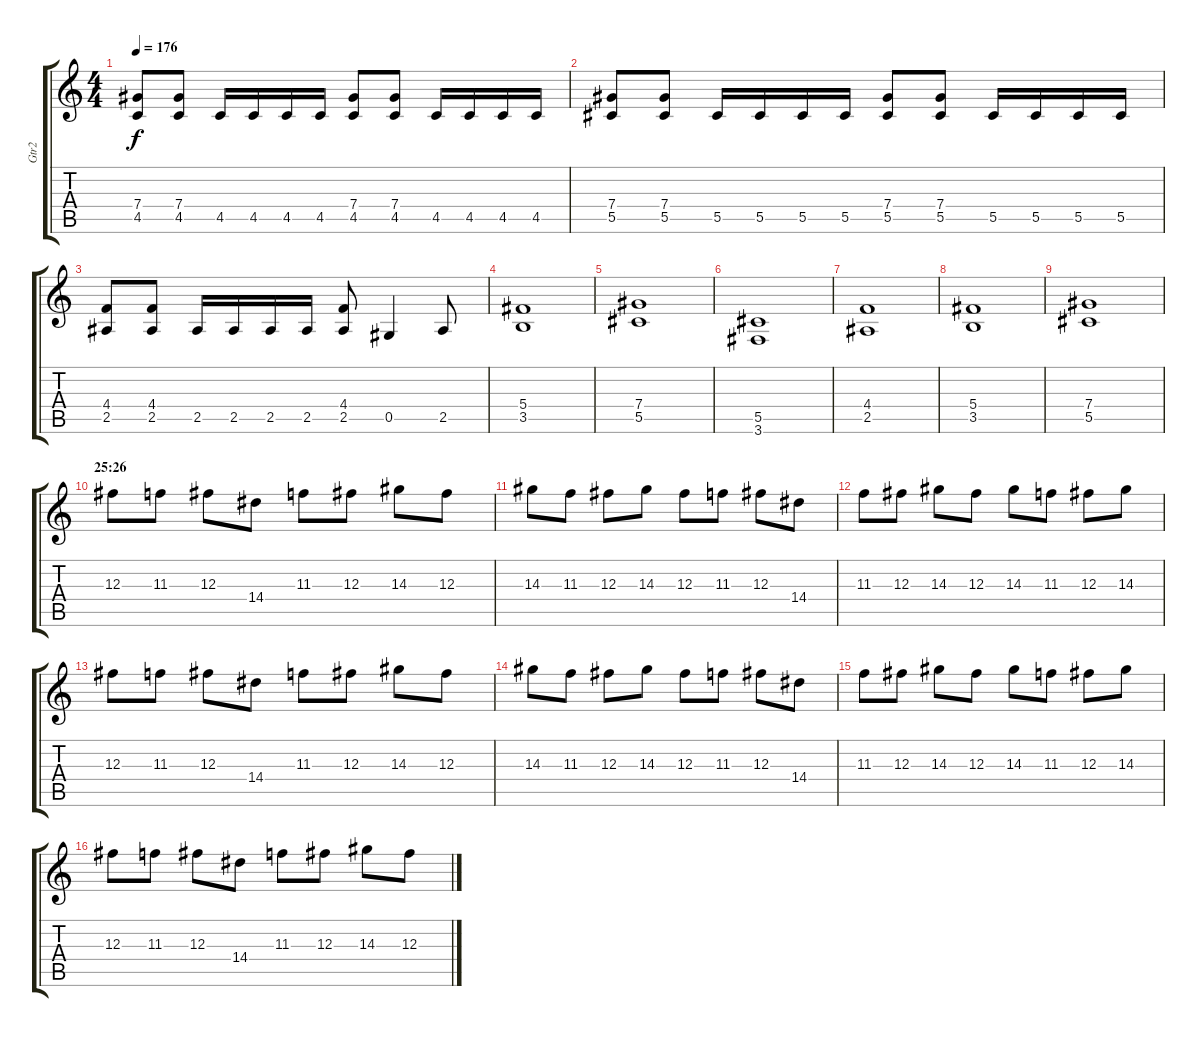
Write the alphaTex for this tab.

\track ("Gtr2" "Gtr2") {instrument overdrivenguitar}
\staff {score tabs}
\tuning (Eb4 Bb3 Gb3 Db3 Ab2 Eb2) {hide}
\ts (4 4)
\tempo 176
\clef g2
\ks c
(7.4 4.5).8{dy f} (7.4 4.5).8 4.5.16 4.5.16 4.5.16 4.5.16 (7.4 4.5).8 (7.4 4.5).8 4.5.16 4.5.16 4.5.16 4.5.16 |
(7.4 5.5).8 (7.4 5.5).8 5.5.16 5.5.16 5.5.16 5.5.16 (7.4 5.5).8 (7.4 5.5).8 5.5.16 5.5.16 5.5.16 5.5.16 |
(4.4 2.5).8 (4.4 2.5).8 2.5.16 2.5.16 2.5.16 2.5.16 (4.4 2.5).8 0.5.4 2.5.8 |
(5.4 3.5).1 |
(7.4 5.5).1 |
(5.5 3.6).1 |
(4.4 2.5).1 |
(5.4 3.5).1 |
(7.4 5.5).1 |
\section ("" "25:26")
12.3.8 11.3.8 12.3.8 14.4.8 11.3.8 12.3.8 14.3.8 12.3.8 |
14.3.8 11.3.8 12.3.8 14.3.8 12.3.8 11.3.8 12.3.8 14.4.8 |
11.3.8 12.3.8 14.3.8 12.3.8 14.3.8 11.3.8 12.3.8 14.3.8 |
12.3.8 11.3.8 12.3.8 14.4.8 11.3.8 12.3.8 14.3.8 12.3.8 |
14.3.8 11.3.8 12.3.8 14.3.8 12.3.8 11.3.8 12.3.8 14.4.8 |
11.3.8 12.3.8 14.3.8 12.3.8 14.3.8 11.3.8 12.3.8 14.3.8 |
12.3.8 11.3.8 12.3.8 14.4.8 11.3.8 12.3.8 14.3.8 12.3.8
